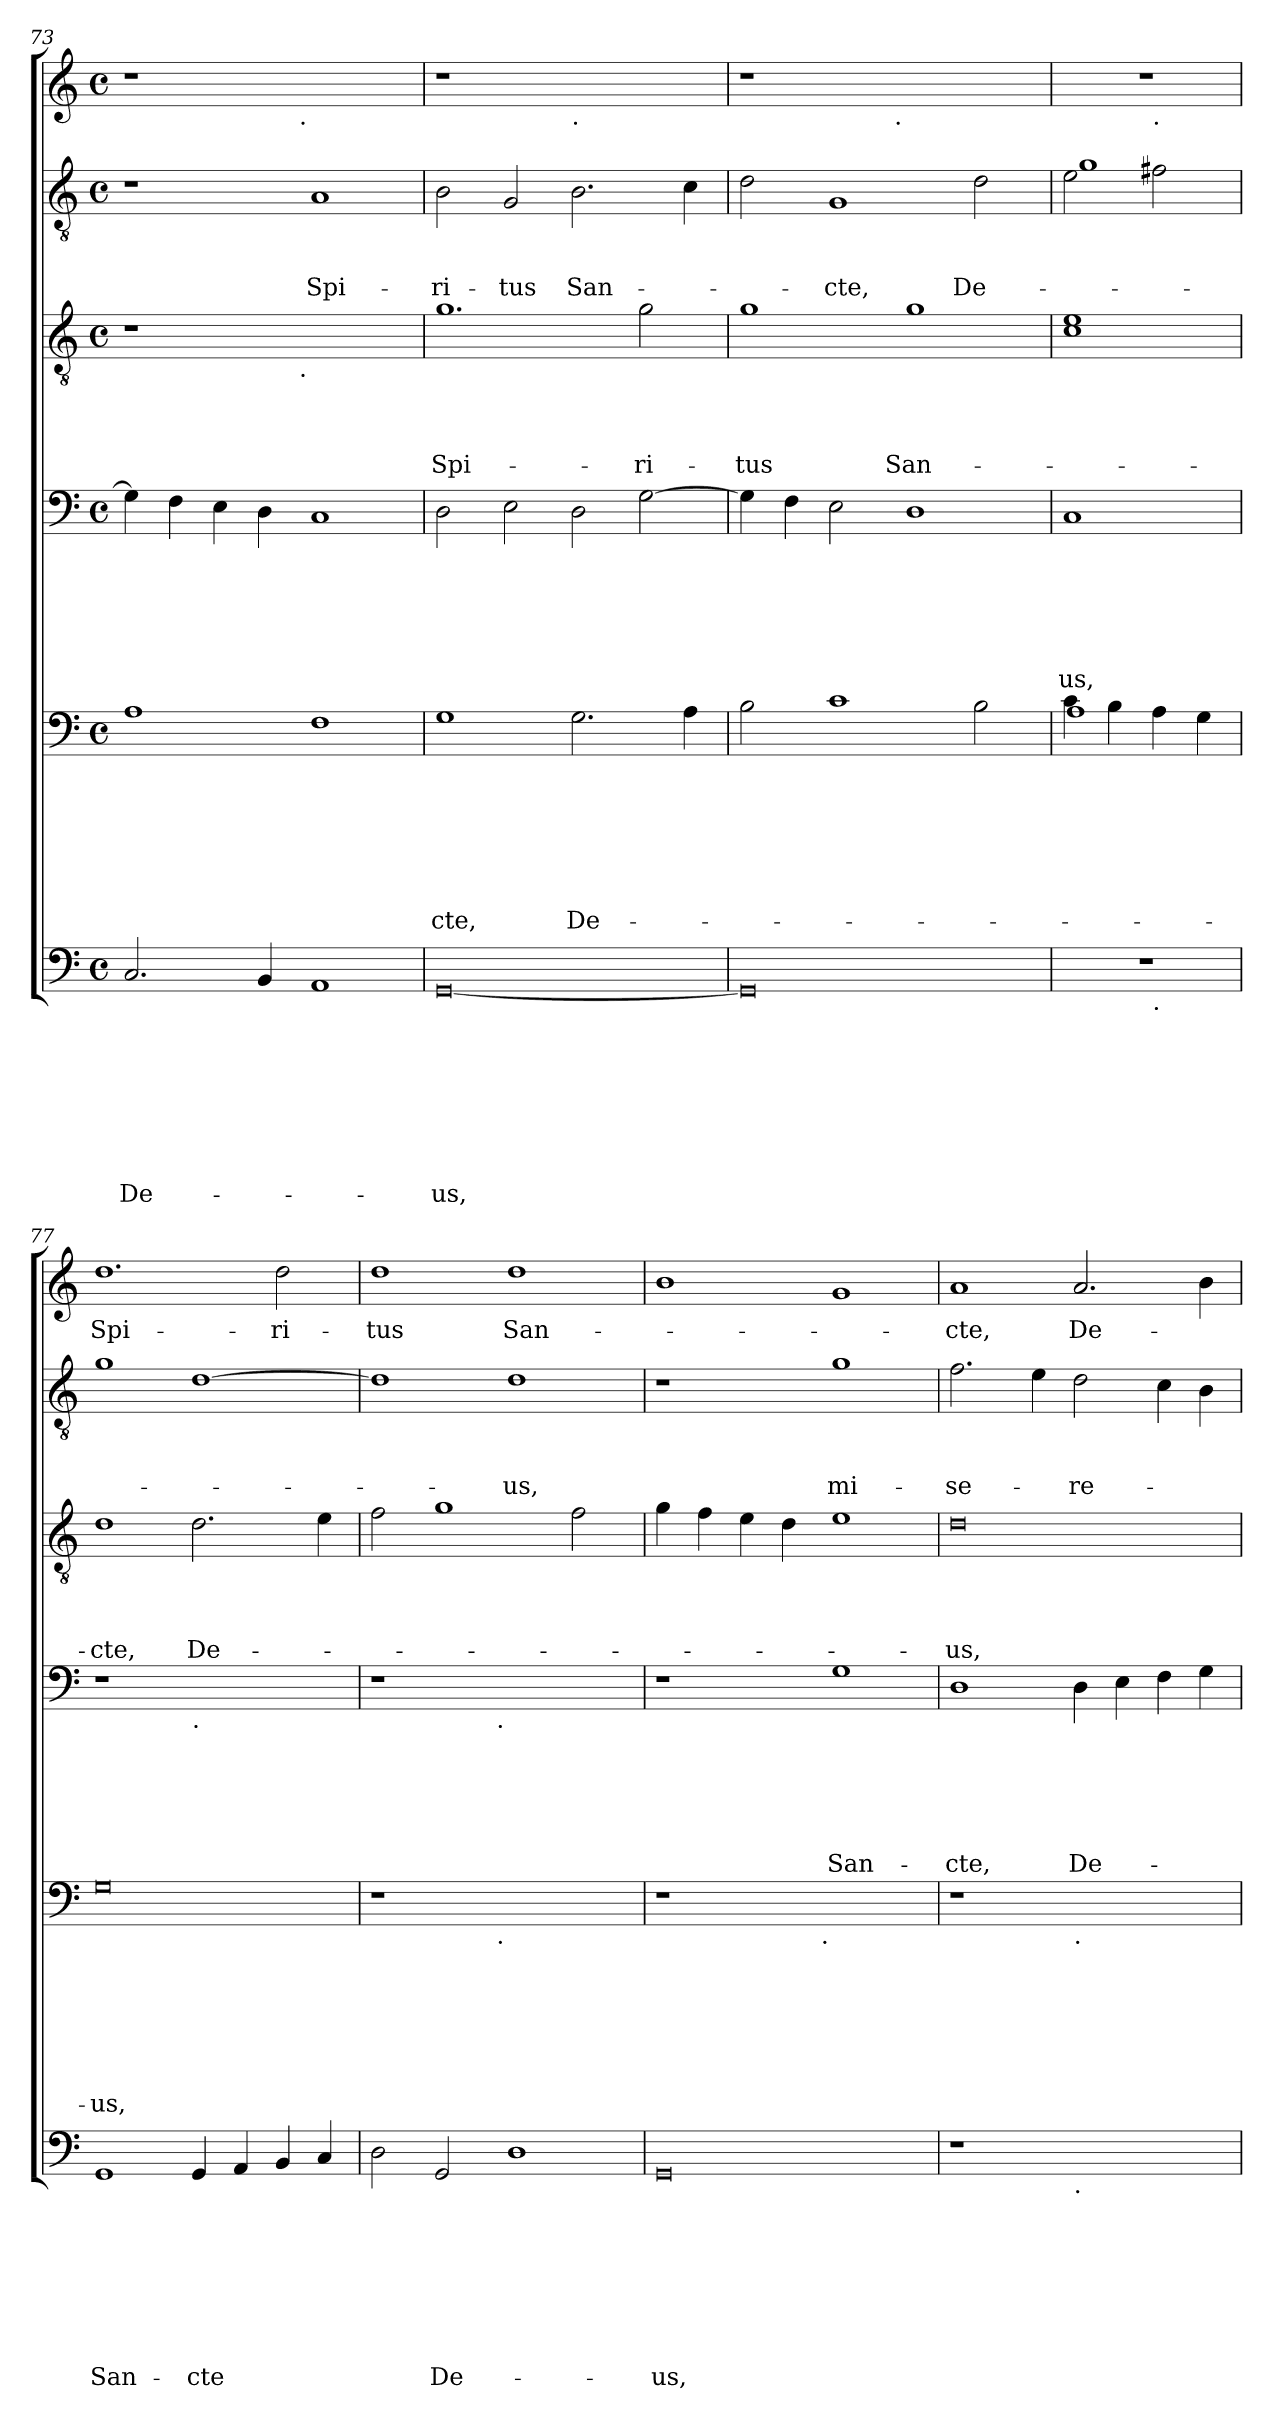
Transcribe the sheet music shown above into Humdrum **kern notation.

**kern	**text	**text	**text	**text	**text	**text	**text	**text	**kern	**text	**text	**text	**text	**text	**text	**text	**kern	**text	**text	**text	**text	**text	**text	**kern	**text	**text	**text	**text	**kern	**text	**text	**text	**kern	**text
*part6	*part6	*part6	*part6	*part6	*part6	*part6	*part6	*part6	*part5	*part5	*part5	*part5	*part5	*part5	*part5	*part5	*part4	*part4	*part4	*part4	*part4	*part4	*part4	*part3	*part3	*part3	*part3	*part3	*part2	*part2	*part2	*part2	*part1	*part1
*staff6	*staff6	*staff6	*staff6	*staff6	*staff6	*staff6	*staff6	*staff6	*staff5	*staff5	*staff5	*staff5	*staff5	*staff5	*staff5	*staff5	*staff4	*staff4	*staff4	*staff4	*staff4	*staff4	*staff4	*staff3	*staff3	*staff3	*staff3	*staff3	*staff2	*staff2	*staff2	*staff2	*staff1	*staff1
*clefF4	*	*	*	*	*	*	*	*	*clefF4	*	*	*	*	*	*	*	*clefF4	*	*	*	*	*	*	*clefGv2	*	*	*	*	*clefGv2	*	*	*	*clefG2	*
*k[]	*	*	*	*	*	*	*	*	*k[]	*	*	*	*	*	*	*	*k[]	*	*	*	*	*	*	*k[]	*	*	*	*	*k[]	*	*	*	*k[]	*
*C:	*	*	*	*	*	*	*	*	*C:	*	*	*	*	*	*	*	*C:	*	*	*	*	*	*	*C:	*	*	*	*	*C:	*	*	*	*C:	*
*M4/4	*	*	*	*	*	*	*	*	*M4/4	*	*	*	*	*	*	*	*M4/4	*	*	*	*	*	*	*M4/4	*	*	*	*	*M4/4	*	*	*	*M4/4	*
*met(c)	*	*	*	*	*	*	*	*	*met(c)	*	*	*	*	*	*	*	*met(c)	*	*	*	*	*	*	*met(c)	*	*	*	*	*met(c)	*	*	*	*met(c)	*
=73	=73	=73	=73	=73	=73	=73	=73	=73	=73	=73	=73	=73	=73	=73	=73	=73	=73	=73	=73	=73	=73	=73	=73	=73	=73	=73	=73	=73	=73	=73	=73	=73	=73	=73
!	!	!	!	!	!	!	!	!LO:LY:b	!	!	!	!	!	!	!	!	!	!	!	!	!	!	!	!	!	!	!	!	!	!	!	!	!	!
*	*	*	*	*	*	*	*	*	*	*	*	*	*	*	*	*	*	*	*	*	*	*	*	*^	*	*	*	*	*	*	*	*	*^	*
2.C/	.	.	.	.	.	.	.	De-	1A	.	.	.	.	.	.	.	4G\]	.	.	.	.	.	.	1r	2ryy	.	.	.	.	1r	.	.	.	1r	2ryy	.
.	.	.	.	.	.	.	.	.	.	.	.	.	.	.	.	.	4F\	.	.	.	.	.	.	.	.	.	.	.	.	.	.	.	.	.	.	.
.	.	.	.	.	.	.	.	.	.	.	.	.	.	.	.	.	4E\	.	.	.	.	.	.	.	4...ryy	.	.	.	.	.	.	.	.	.	4...ryy	.
4BB/	.	.	.	.	.	.	.	.	.	.	.	.	.	.	.	.	4D\	.	.	.	.	.	.	.	.	.	.	.	.	.	.	.	.	.	.	.
!	!	!	!	!	!	!	!	!	!	!	!	!	!	!	!	!	!	!	!	!	!	!	!	!	!	!	!	!	!	!	!	!	!	!	!LO:TX:b:t=.	!
!	!	!	!	!	!	!	!	!	!	!	!	!	!	!	!	!	!	!	!	!	!	!	!	!	!LO:TX:b:t=.	!	!	!	!	!	!	!	!	!	!	!
.	.	.	.	.	.	.	.	.	.	.	.	.	.	.	.	.	.	.	.	.	.	.	.	.	1ryy	.	.	.	.	.	.	.	.	.	1ryy	.
!	!	!	!	!	!	!	!	!	!	!	!	!	!	!	!	!	!	!	!	!	!	!	!	!	!	!	!	!	!	!	!	!	!LO:LY:b	!	!	!
1AA	.	.	.	.	.	.	.	.	1F	.	.	.	.	.	.	.	1C	.	.	.	.	.	.	1ryy	.	.	.	.	.	1A	.	.	Spi-	1ryy	.	.
.	.	.	.	.	.	.	.	.	.	.	.	.	.	.	.	.	.	.	.	.	.	.	.	.	32ryy	.	.	.	.	.	.	.	.	.	32ryy	.
!!LO:LB:g=z
=74	=74	=74	=74	=74	=74	=74	=74	=74	=74	=74	=74	=74	=74	=74	=74	=74	=74	=74	=74	=74	=74	=74	=74	=74	=74	=74	=74	=74	=74	=74	=74	=74	=74	=74	=74	=74
!	!	!	!	!	!	!	!	!LO:LY:b	!	!	!	!	!	!	!	!LO:LY:b	!	!	!	!	!	!	!	!	!	!	!	!	!LO:LY:b	!	!	!	!LO:LY:b	!	!	!
*	*	*	*	*	*	*	*	*	*	*	*	*	*	*	*	*	*	*	*	*	*	*	*	*v	*v	*	*	*	*	*	*	*	*	*v	*v	*
[<0GG	.	.	.	.	.	.	.	-us,	1G	.	.	.	.	.	.	-cte,	2D\	.	.	.	.	.	.	1.g	.	.	.	Spi-	2B\	.	.	-ri-	1r	.
!	!	!	!	!	!	!	!	!	!	!	!	!	!	!	!	!	!	!	!	!	!	!	!	!	!	!	!	!	!	!	!	!LO:LY:b	!	!
.	.	.	.	.	.	.	.	.	.	.	.	.	.	.	.	.	2E\	.	.	.	.	.	.	.	.	.	.	.	2G/	.	.	-tus	.	.
!	!	!	!	!	!	!	!	!	!	!	!	!	!	!	!	!	!	!	!	!	!	!	!	!	!	!	!	!	!	!	!	!	!LO:TX:b:t=.	!
!	!	!	!	!	!	!	!	!	!	!	!	!	!	!	!	!LO:LY:b	!	!	!	!	!	!	!	!	!	!	!	!	!	!	!	!LO:LY:b	!	!
.	.	.	.	.	.	.	.	.	2.G\	.	.	.	.	.	.	De-	2D\	.	.	.	.	.	.	.	.	.	.	.	2.B\	.	.	San-	1ryy	.
!	!	!	!	!	!	!	!	!	!	!	!	!	!	!	!	!	!	!	!	!	!	!	!	!	!	!	!	!LO:LY:b	!	!	!	!	!	!
.	.	.	.	.	.	.	.	.	.	.	.	.	.	.	.	.	[>2G\	.	.	.	.	.	.	2g\	.	.	.	-ri-	.	.	.	.	.	.
.	.	.	.	.	.	.	.	.	4A\	.	.	.	.	.	.	.	.	.	.	.	.	.	.	.	.	.	.	.	4c\	.	.	.	.	.
=75	=75	=75	=75	=75	=75	=75	=75	=75	=75	=75	=75	=75	=75	=75	=75	=75	=75	=75	=75	=75	=75	=75	=75	=75	=75	=75	=75	=75	=75	=75	=75	=75	=75	=75
!	!	!	!	!	!	!	!	!	!	!	!	!	!	!	!	!	!	!	!	!	!	!	!	!	!	!	!	!LO:LY:b	!	!	!	!	!	!
*	*	*	*	*	*	*	*	*	*	*	*	*	*	*	*	*	*	*	*	*	*	*	*	*	*	*	*	*	*	*	*	*	*^	*
0GG]	.	.	.	.	.	.	.	.	2B\	.	.	.	.	.	.	.	4G\]	.	.	.	.	.	.	1g	.	.	.	-tus	2d\	.	.	.	1r	2ryy	.
.	.	.	.	.	.	.	.	.	.	.	.	.	.	.	.	.	4F\	.	.	.	.	.	.	.	.	.	.	.	.	.	.	.	.	.	.
!	!	!	!	!	!	!	!	!	!	!	!	!	!	!	!	!	!	!	!	!	!	!	!	!	!	!	!	!	!	!	!	!LO:LY:b	!	!	!
.	.	.	.	.	.	.	.	.	1c	.	.	.	.	.	.	.	2E\	.	.	.	.	.	.	.	.	.	.	.	1G	.	.	-cte,	.	4...ryy	.
!	!	!	!	!	!	!	!	!	!	!	!	!	!	!	!	!	!	!	!	!	!	!	!	!	!	!	!	!	!	!	!	!	!	!LO:TX:b:t=.	!
.	.	.	.	.	.	.	.	.	.	.	.	.	.	.	.	.	.	.	.	.	.	.	.	.	.	.	.	.	.	.	.	.	.	1ryy	.
!	!	!	!	!	!	!	!	!	!	!	!	!	!	!	!	!	!	!	!	!	!	!	!	!	!	!	!	!LO:LY:b	!	!	!	!	!	!	!
.	.	.	.	.	.	.	.	.	.	.	.	.	.	.	.	.	1D	.	.	.	.	.	.	1g	.	.	.	San-	.	.	.	.	1ryy	.	.
!	!	!	!	!	!	!	!	!	!	!	!	!	!	!	!	!	!	!	!	!	!	!	!	!	!	!	!	!	!	!	!	!LO:LY:b	!	!	!
.	.	.	.	.	.	.	.	.	2B\	.	.	.	.	.	.	.	.	.	.	.	.	.	.	.	.	.	.	.	2d\	.	.	De-	.	.	.
.	.	.	.	.	.	.	.	.	.	.	.	.	.	.	.	.	.	.	.	.	.	.	.	.	.	.	.	.	.	.	.	.	.	32ryy	.
=76	=76	=76	=76	=76	=76	=76	=76	=76	=76	=76	=76	=76	=76	=76	=76	=76	=76	=76	=76	=76	=76	=76	=76	=76	=76	=76	=76	=76	=76	=76	=76	=76	=76	=76	=76
*	*	*	*	*	*	*	*	*	*^	*	*	*	*	*	*	*	*	*	*	*	*	*	*	*	*	*	*	*	*	*	*	*	*	*	*
!	!	!	!	!	!	!	!	!	!	!	!	!	!	!	!	!	!	!	!	!	!	!	!	!LO:LY:b	!	!	!	!	!	!	!	!	!	!	!	!
*^	*	*	*	*	*	*	*	*	*	*	*	*	*	*	*	*	*	*	*	*	*	*	*	*	*	*	*	*	*	*^	*	*	*	*	*	*
1r	2ryy	.	.	.	.	.	.	.	.	4c\	1A	.	.	.	.	.	.	.	1C	.	.	.	.	.	-us,	1c 1e	.	.	.	.	2e\	1g	.	.	.	1r	2ryy	.
.	.	.	.	.	.	.	.	.	.	4B\	.	.	.	.	.	.	.	.	.	.	.	.	.	.	.	.	.	.	.	.	.	.	.	.	.	.	.	.
!	!	!	!	!	!	!	!	!	!	!	!	!	!	!	!	!	!	!	!	!	!	!	!	!	!	!	!	!	!	!	!	!	!	!	!	!	!LO:TX:b:t=.	!
!	!LO:TX:b:t=.	!	!	!	!	!	!	!	!	!	!	!	!	!	!	!	!	!	!	!	!	!	!	!	!	!	!	!	!	!	!	!	!	!	!	!	!	!
.	2ryy	.	.	.	.	.	.	.	.	4A\	.	.	.	.	.	.	.	.	.	.	.	.	.	.	.	.	.	.	.	.	2f#\	.	.	.	.	.	2ryy	.
.	.	.	.	.	.	.	.	.	.	4G\	.	.	.	.	.	.	.	.	.	.	.	.	.	.	.	.	.	.	.	.	.	.	.	.	.	.	.	.
*	*	*	*	*	*	*	*	*	*	*v	*v	*	*	*	*	*	*	*	*	*	*	*	*	*	*	*	*	*	*	*	*v	*v	*	*	*	*	*	*
=77	=77	=77	=77	=77	=77	=77	=77	=77	=77	=77	=77	=77	=77	=77	=77	=77	=77	=77	=77	=77	=77	=77	=77	=77	=77	=77	=77	=77	=77	=77	=77	=77	=77	=77	=77	=77
!	!	!	!	!	!	!	!	!	!LO:LY:b	!	!	!	!	!	!	!	!LO:LY:b	!	!	!	!	!	!	!	!	!	!	!	!LO:LY:b	!	!	!	!	!	!	!LO:LY:b
*v	*v	*	*	*	*	*	*	*	*	*	*	*	*	*	*	*	*	*	*	*	*	*	*	*	*	*	*	*	*	*	*	*	*	*v	*v	*
1GG	.	.	.	.	.	.	.	San-	0G	.	.	.	.	.	.	-us,	1r	.	.	.	.	.	.	1d	.	.	.	-cte,	1g	.	.	.	1.dd	Spi-
!	!	!	!	!	!	!	!	!	!	!	!	!	!	!	!	!	!LO:TX:b:t=.	!	!	!	!	!	!	!	!	!	!	!	!	!	!	!	!	!
!	!	!	!	!	!	!	!	!LO:LY:b	!	!	!	!	!	!	!	!	!	!	!	!	!	!	!	!	!	!	!	!LO:LY:b	!	!	!	!	!	!
4GG/	.	.	.	.	.	.	.	-cte	.	.	.	.	.	.	.	.	1ryy	.	.	.	.	.	.	2.d\	.	.	.	De-	[>1d	.	.	.	.	.
4AA/	.	.	.	.	.	.	.	.	.	.	.	.	.	.	.	.	.	.	.	.	.	.	.	.	.	.	.	.	.	.	.	.	.	.
!	!	!	!	!	!	!	!	!	!	!	!	!	!	!	!	!	!	!	!	!	!	!	!	!	!	!	!	!	!	!	!	!	!	!LO:LY:b
4BB/	.	.	.	.	.	.	.	.	.	.	.	.	.	.	.	.	.	.	.	.	.	.	.	.	.	.	.	.	.	.	.	.	2dd\	-ri-
4C/	.	.	.	.	.	.	.	.	.	.	.	.	.	.	.	.	.	.	.	.	.	.	.	4e\	.	.	.	.	.	.	.	.	.	.
=78	=78	=78	=78	=78	=78	=78	=78	=78	=78	=78	=78	=78	=78	=78	=78	=78	=78	=78	=78	=78	=78	=78	=78	=78	=78	=78	=78	=78	=78	=78	=78	=78	=78	=78
!	!	!	!	!	!	!	!	!	!	!	!	!	!	!	!	!	!	!	!	!	!	!	!	!	!	!	!	!	!	!	!	!	!	!LO:LY:b
*	*	*	*	*	*	*	*	*	*^	*	*	*	*	*	*	*	*^	*	*	*	*	*	*	*	*	*	*	*	*	*	*	*	*	*
2D\	.	.	.	.	.	.	.	.	1r	2ryy	.	.	.	.	.	.	.	1r	2ryy	.	.	.	.	.	.	2f\	.	.	.	.	1d]	.	.	.	1dd	-tus
!	!	!	!	!	!	!	!	!LO:LY:b	!	!	!	!	!	!	!	!	!	!	!	!	!	!	!	!	!	!	!	!	!	!	!	!	!	!	!	!
2GG/	.	.	.	.	.	.	.	De-	.	4...ryy	.	.	.	.	.	.	.	.	4...ryy	.	.	.	.	.	.	1g	.	.	.	.	.	.	.	.	.	.
!	!	!	!	!	!	!	!	!	!	!	!	!	!	!	!	!	!	!	!LO:TX:b:t=.	!	!	!	!	!	!	!	!	!	!	!	!	!	!	!	!	!
!	!	!	!	!	!	!	!	!	!	!LO:TX:b:t=.	!	!	!	!	!	!	!	!	!	!	!	!	!	!	!	!	!	!	!	!	!	!	!	!	!	!
.	.	.	.	.	.	.	.	.	.	1ryy	.	.	.	.	.	.	.	.	1ryy	.	.	.	.	.	.	.	.	.	.	.	.	.	.	.	.	.
!	!	!	!	!	!	!	!	!	!	!	!	!	!	!	!	!	!	!	!	!	!	!	!	!	!	!	!	!	!	!	!	!	!	!LO:LY:b	!	!LO:LY:b
1D	.	.	.	.	.	.	.	.	1ryy	.	.	.	.	.	.	.	.	1ryy	.	.	.	.	.	.	.	.	.	.	.	.	1d	.	.	-us,	1dd	San-
.	.	.	.	.	.	.	.	.	.	.	.	.	.	.	.	.	.	.	.	.	.	.	.	.	.	2f\	.	.	.	.	.	.	.	.	.	.
.	.	.	.	.	.	.	.	.	.	32ryy	.	.	.	.	.	.	.	.	32ryy	.	.	.	.	.	.	.	.	.	.	.	.	.	.	.	.	.
=79	=79	=79	=79	=79	=79	=79	=79	=79	=79	=79	=79	=79	=79	=79	=79	=79	=79	=79	=79	=79	=79	=79	=79	=79	=79	=79	=79	=79	=79	=79	=79	=79	=79	=79	=79	=79
!	!	!	!	!	!	!	!	!LO:LY:b	!	!	!	!	!	!	!	!	!	!	!	!	!	!	!	!	!	!	!	!	!	!	!	!	!	!	!	!
*	*	*	*	*	*	*	*	*	*	*	*	*	*	*	*	*	*	*v	*v	*	*	*	*	*	*	*	*	*	*	*	*	*	*	*	*	*
0GG	.	.	.	.	.	.	.	-us,	1r	2ryy	.	.	.	.	.	.	.	1r	.	.	.	.	.	.	4g\	.	.	.	.	1r	.	.	.	1b	.
.	.	.	.	.	.	.	.	.	.	.	.	.	.	.	.	.	.	.	.	.	.	.	.	.	4f\	.	.	.	.	.	.	.	.	.	.
.	.	.	.	.	.	.	.	.	.	4...ryy	.	.	.	.	.	.	.	.	.	.	.	.	.	.	4e\	.	.	.	.	.	.	.	.	.	.
.	.	.	.	.	.	.	.	.	.	.	.	.	.	.	.	.	.	.	.	.	.	.	.	.	4d\	.	.	.	.	.	.	.	.	.	.
!	!	!	!	!	!	!	!	!	!	!LO:TX:b:t=.	!	!	!	!	!	!	!	!	!	!	!	!	!	!	!	!	!	!	!	!	!	!	!	!	!
.	.	.	.	.	.	.	.	.	.	1ryy	.	.	.	.	.	.	.	.	.	.	.	.	.	.	.	.	.	.	.	.	.	.	.	.	.
!	!	!	!	!	!	!	!	!	!	!	!	!	!	!	!	!	!	!	!	!	!	!	!	!LO:LY:b	!	!	!	!	!	!	!	!	!LO:LY:b	!	!
.	.	.	.	.	.	.	.	.	1ryy	.	.	.	.	.	.	.	.	1G	.	.	.	.	.	San-	1e	.	.	.	.	1g	.	.	mi-	1g	.
.	.	.	.	.	.	.	.	.	.	32ryy	.	.	.	.	.	.	.	.	.	.	.	.	.	.	.	.	.	.	.	.	.	.	.	.	.
!!LO:PB:g=z
=80	=80	=80	=80	=80	=80	=80	=80	=80	=80	=80	=80	=80	=80	=80	=80	=80	=80	=80	=80	=80	=80	=80	=80	=80	=80	=80	=80	=80	=80	=80	=80	=80	=80	=80	=80
!	!	!	!	!	!	!	!	!	!	!	!	!	!	!	!	!	!	!	!	!	!	!	!	!LO:LY:b	!	!	!	!	!LO:LY:b	!	!	!	!LO:LY:b	!	!LO:LY:b
*	*	*	*	*	*	*	*	*	*v	*v	*	*	*	*	*	*	*	*	*	*	*	*	*	*	*	*	*	*	*	*	*	*	*	*	*
1r	.	.	.	.	.	.	.	.	1r	.	.	.	.	.	.	.	1D	.	.	.	.	.	-cte,	0d	.	.	.	-us,	2.f\	.	.	-se-	1a	-cte,
.	.	.	.	.	.	.	.	.	.	.	.	.	.	.	.	.	.	.	.	.	.	.	.	.	.	.	.	.	4e\	.	.	.	.	.
!	!	!	!	!	!	!	!	!	!LO:TX:b:t=.	!	!	!	!	!	!	!	!	!	!	!	!	!	!	!	!	!	!	!	!	!	!	!	!	!
!LO:TX:b:t=.	!	!	!	!	!	!	!	!	!	!	!	!	!	!	!	!	!	!	!	!	!	!	!	!	!	!	!	!	!	!	!	!	!	!
!	!	!	!	!	!	!	!	!	!	!	!	!	!	!	!	!	!	!	!	!	!	!	!LO:LY:b	!	!	!	!	!	!	!	!	!LO:LY:b	!	!LO:LY:b
1ryy	.	.	.	.	.	.	.	.	1ryy	.	.	.	.	.	.	.	4D\	.	.	.	.	.	De-	.	.	.	.	.	2d\	.	.	-re-	2.a/	De-
.	.	.	.	.	.	.	.	.	.	.	.	.	.	.	.	.	4E\	.	.	.	.	.	.	.	.	.	.	.	.	.	.	.	.	.
.	.	.	.	.	.	.	.	.	.	.	.	.	.	.	.	.	4F\	.	.	.	.	.	.	.	.	.	.	.	4c\	.	.	.	.	.
.	.	.	.	.	.	.	.	.	.	.	.	.	.	.	.	.	4G\	.	.	.	.	.	.	.	.	.	.	.	4B\	.	.	.	4b\	.
=	=	=	=	=	=	=	=	=	=	=	=	=	=	=	=	=	=	=	=	=	=	=	=	=	=	=	=	=	=	=	=	=	=	=
*-	*-	*-	*-	*-	*-	*-	*-	*-	*-	*-	*-	*-	*-	*-	*-	*-	*-	*-	*-	*-	*-	*-	*-	*-	*-	*-	*-	*-	*-	*-	*-	*-	*-	*-
